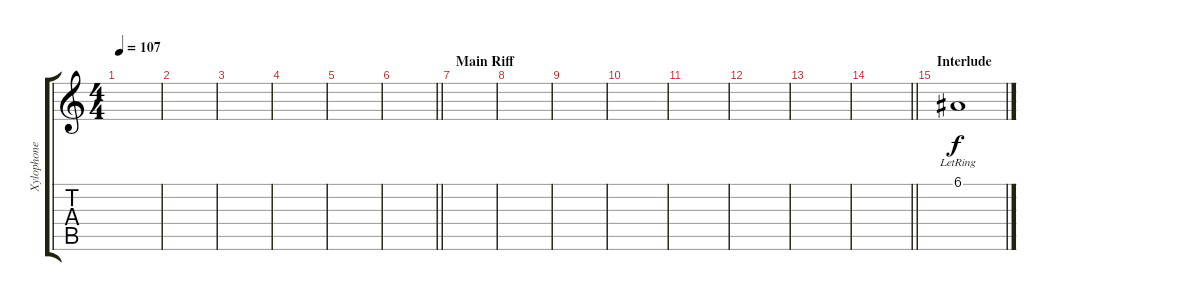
\track ("Xylophone" "Xylophone") {instrument glockenspiel}
\staff {score tabs}
\tuning (E4 B3 G3 D3 A2 E2) {hide}
\ts (4 4)
\tempo 107
\clef g2
\ks c
|
|
|
|
|
\barLineRight lightlight
|
\section ("" "Main Riff")
|
|
|
|
|
|
|
\barLineRight lightlight
|
\section ("" "Interlude")
6.1{lr}.1
